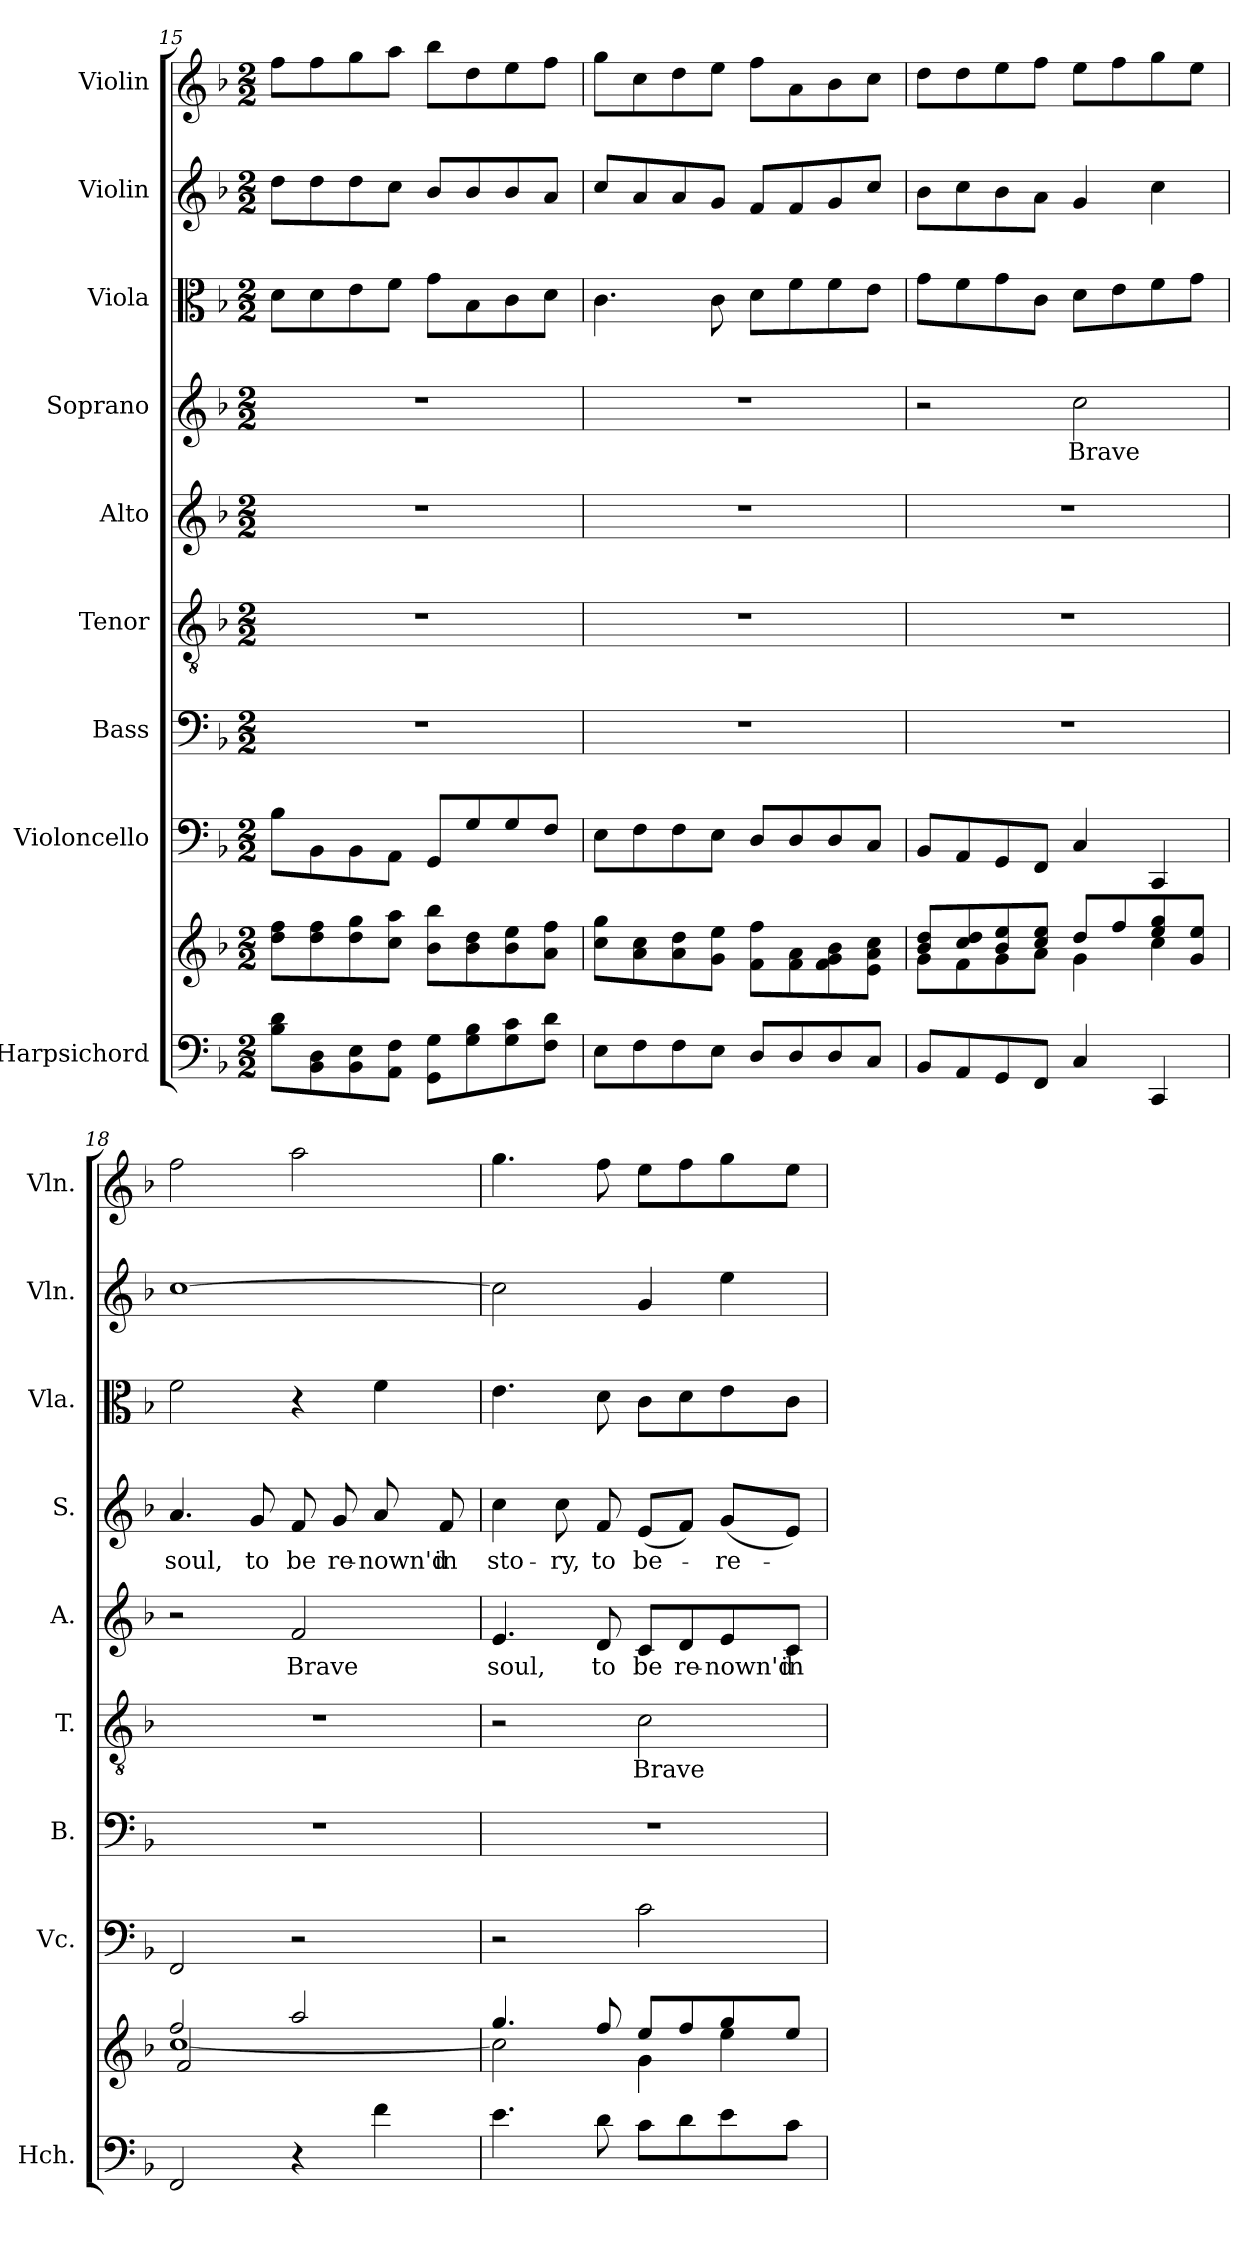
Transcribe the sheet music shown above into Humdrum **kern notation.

**kern	**kern	**kern	**kern	**kern	**text	**kern	**text	**kern	**text	**kern	**kern	**kern
*part9	*part9	*part8	*part7	*part6	*part6	*part5	*part5	*part4	*part4	*part3	*part2	*part1
*staff10	*staff9	*staff8	*staff7	*staff6	*staff6	*staff5	*staff5	*staff4	*staff4	*staff3	*staff2	*staff1
*I"Harpsichord	*	*I"Violoncello	*I"Bass	*I"Tenor	*	*I"Alto	*	*I"Soprano	*	*I"Viola	*I"Violin	*I"Violin
*I'Hch.	*	*I'Vc.	*I'B.	*I'T.	*	*I'A.	*	*I'S.	*	*I'Vla.	*I'Vln.	*I'Vln.
!!LO:PB:g=z
*clefF4	*clefG2	*clefF4	*clefF4	*clefGv2	*	*clefG2	*	*clefG2	*	*clefC3	*clefG2	*clefG2
*k[b-]	*k[b-]	*k[b-]	*k[b-]	*k[b-]	*	*k[b-]	*	*k[b-]	*	*k[b-]	*k[b-]	*k[b-]
*M2/2	*M2/2	*M2/2	*M2/2	*M2/2	*	*M2/2	*	*M2/2	*	*M2/2	*M2/2	*M2/2
=15	=15	=15	=15	=15	=15	=15	=15	=15	=15	=15	=15	=15
8B-\ 8d\L	8dd\ 8ff\L	8B-\L	1r	1r	.	1r	.	1r	.	8d\L	8dd\L	8ff\L
8BB-\ 8D\	8dd\ 8ff\	8BB-\	.	.	.	.	.	.	.	8d\	8dd\	8ff\
8BB-\ 8E\	8dd\ 8gg\	8BB-\	.	.	.	.	.	.	.	8e\	8dd\	8gg\
8AA\ 8F\J	8cc\ 8aa\J	8AA\J	.	.	.	.	.	.	.	8f\J	8cc\J	8aa\J
8GG\ 8G\L	8b-\ 8bb-\L	8GG/L	.	.	.	.	.	.	.	8g\L	8b-/L	8bb-\L
8G\ 8B-\	8b-\ 8dd\	8G/	.	.	.	.	.	.	.	8B-\	8b-/	8dd\
8G\ 8c\	8b-\ 8ee\	8G/	.	.	.	.	.	.	.	8c\	8b-/	8ee\
8F\ 8d\J	8a\ 8ff\J	8F/J	.	.	.	.	.	.	.	8d\J	8a/J	8ff\J
=16	=16	=16	=16	=16	=16	=16	=16	=16	=16	=16	=16	=16
8E\L	8cc\ 8gg\L	8E\L	1r	1r	.	1r	.	1r	.	4.c\	8cc/L	8gg\L
8F\	8a\ 8cc\	8F\	.	.	.	.	.	.	.	.	8a/	8cc\
8F\	8a\ 8dd\	8F\	.	.	.	.	.	.	.	.	8a/	8dd\
8E\J	8g\ 8ee\J	8E\J	.	.	.	.	.	.	.	8c\	8g/J	8ee\J
8D/L	8f\ 8ff\L	8D/L	.	.	.	.	.	.	.	8d\L	8f/L	8ff\L
8D/	8f\ 8a\	8D/	.	.	.	.	.	.	.	8f\	8f/	8a\
8D/	8f\ 8g\ 8b-\	8D/	.	.	.	.	.	.	.	8f\	8g/	8b-\
8C/J	8e\ 8a\ 8cc\J	8C/J	.	.	.	.	.	.	.	8e\J	8cc/J	8cc\J
=17	=17	=17	=17	=17	=17	=17	=17	=17	=17	=17	=17	=17
*	*^	*	*	*	*	*	*	*	*	*	*	*
8BB-/L	8b-/ 8dd/L	8g\L	8BB-/L	1r	1r	.	1r	.	2r	.	8g\L	8b-\L	8dd\L
8AA/	8cc/ 8dd/	8f\	8AA/	.	.	.	.	.	.	.	8f\	8cc\	8dd\
8GG/	8b-/ 8ee/	8g\	8GG/	.	.	.	.	.	.	.	8g\	8b-\	8ee\
8FF/J	8cc/ 8ee/J	8a\J	8FF/J	.	.	.	.	.	.	.	8c\J	8a\J	8ff\J
!	!	!	!	!	!	!	!	!	!	!LO:LY:b	!	!	!
4C/	8dd/L	4g\	4C/	.	.	.	.	.	2cc\	Brave	8d\L	4g/	8ee\L
.	8ff/	.	.	.	.	.	.	.	.	.	8e\	.	8ff\
4CC/	8ee/ 8gg/	4cc\	4CC/	.	.	.	.	.	.	.	8f\	4cc\	8gg\
.	8g/ 8ee/J	.	.	.	.	.	.	.	.	.	8g\J	.	8ee\J
=18	=18	=18	=18	=18	=18	=18	=18	=18	=18	=18	=18	=18	=18
*	*	*^	*	*	*	*	*	*	*	*	*	*	*
!	!	!	!	!	!	!	!	!	!	!	!LO:LY:b	!	!	!
2FF/	2ff/	[1cc	2f/	2FF/	1r	1r	.	2r	.	4.a/	soul,	2f\	[1cc	2ff\
!	!	!	!	!	!	!	!	!	!	!	!LO:LY:b	!	!	!
.	.	.	.	.	.	.	.	.	.	8g/	to	.	.	.
!	!	!	!	!	!	!	!	!	!LO:LY:b	!	!LO:LY:b	!	!	!
4r	2aa/	.	2ryy	2r	.	.	.	2f/	Brave	8f/	be	4r	.	2aa\
!	!	!	!	!	!	!	!	!	!	!	!LO:LY:b	!	!	!
.	.	.	.	.	.	.	.	.	.	8g/	re-	.	.	.
!	!	!	!	!	!	!	!	!	!	!	!LO:LY:b	!	!	!
4f\	.	.	.	.	.	.	.	.	.	8a/	-nown'd	4f\	.	.
!	!	!	!	!	!	!	!	!	!	!	!LO:LY:b	!	!	!
.	.	.	.	.	.	.	.	.	.	8f/	in	.	.	.
*	*	*v	*v	*	*	*	*	*	*	*	*	*	*	*
!!LO:PB:g=z
=19	=19	=19	=19	=19	=19	=19	=19	=19	=19	=19	=19	=19	=19
!	!	!	!	!	!	!	!	!LO:LY:b	!	!LO:LY:b	!	!	!
4.e\	4.gg/	2cc\]	2r	1r	2r	.	4.e/	soul,	4cc\	sto-	4.e\	2cc\]	4.gg\
!	!	!	!	!	!	!	!	!	!	!LO:LY:b	!	!	!
.	.	.	.	.	.	.	.	.	8cc\	-ry,	.	.	.
!	!	!	!	!	!	!	!	!LO:LY:b	!	!LO:LY:b	!	!	!
8d\	8ff/	.	.	.	.	.	8d/	to	8f/	to	8d\	.	8ff\
!	!	!	!	!	!	!LO:LY:b	!	!LO:LY:b	!	!LO:LY:b	!	!	!
8c\L	8ee/L	4g\	2c\	.	2c\	Brave	8c/L	be	(8e/L	be-	8c\L	4g/	8ee\L
!	!	!	!	!	!	!	!	!LO:LY:b	!	!	!	!	!
8d\	8ff/	.	.	.	.	.	8d/	re-	8f/J)	.	8d\	.	8ff\
!	!	!	!	!	!	!	!	!LO:LY:b	!	!LO:LY:b	!	!	!
8e\	8gg/	4ee\	.	.	.	.	8e/	-nown'd	(8g/L	-re-	8e\	4ee\	8gg\
!	!	!	!	!	!	!	!	!LO:LY:b	!	!	!	!	!
8c\J	8ee/J	.	.	.	.	.	8c/J	in	8e/J)	.	8c\J	.	8ee\J
*	*v	*v	*	*	*	*	*	*	*	*	*	*	*
=	=	=	=	=	=	=	=	=	=	=	=	=
*-	*-	*-	*-	*-	*-	*-	*-	*-	*-	*-	*-	*-
